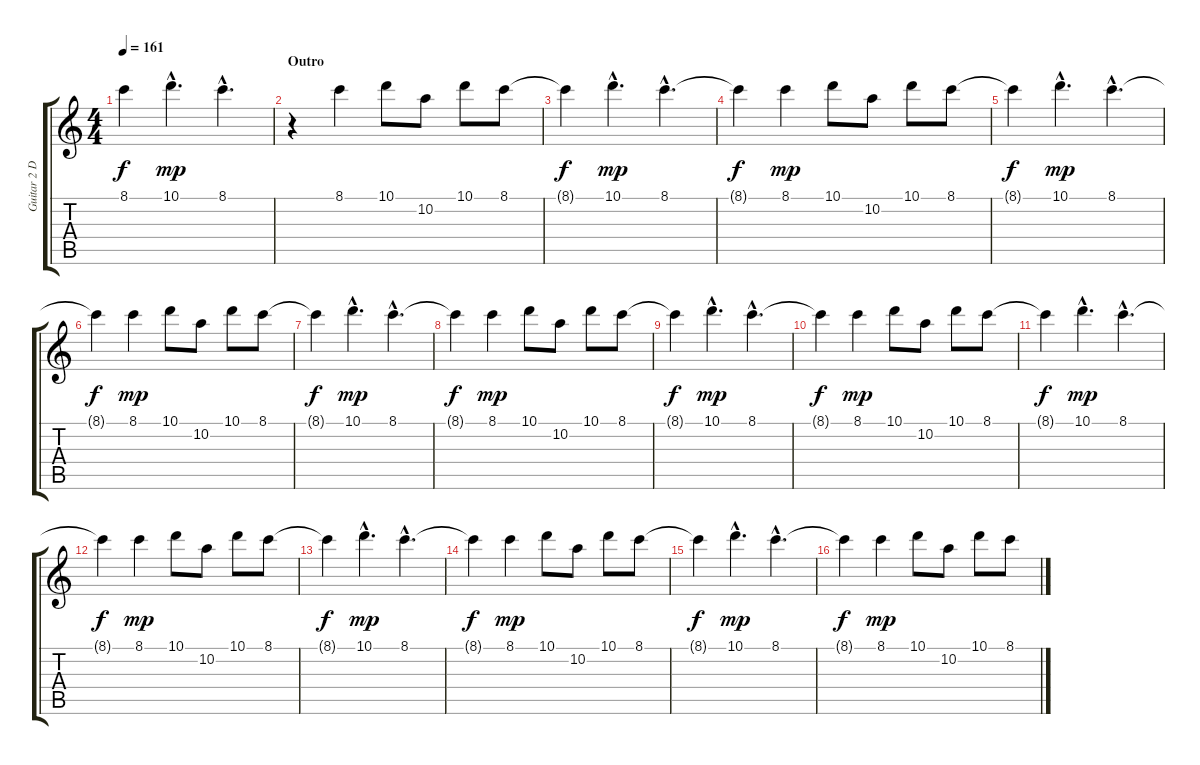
\track ("Guitar 2 Drop D" "Guitar 2 D") {instrument electricguitarclean}
\staff {score tabs}
\tuning (E4 B3 G3 D3 A2 D2) {hide}
\ts (4 4)
\tempo 161
\clef g2
\ks c
8.1{t}.4{dy f} 10.1{hac}.4{d dy mp} 8.1{hac}.4{d} |
\section ("" "Outro")
r.4 8.1.4 10.1.8 10.2.8 10.1.8 8.1.8 |
8.1{t}.4{dy f} 10.1{hac}.4{d dy mp} 8.1{hac}.4{d} |
8.1{t}.4{dy f} 8.1.4{dy mp} 10.1.8 10.2.8 10.1.8 8.1.8 |
8.1{t}.4{dy f} 10.1{hac}.4{d dy mp} 8.1{hac}.4{d} |
8.1{t}.4{dy f} 8.1.4{dy mp} 10.1.8 10.2.8 10.1.8 8.1.8 |
8.1{t}.4{dy f} 10.1{hac}.4{d dy mp} 8.1{hac}.4{d} |
8.1{t}.4{dy f} 8.1.4{dy mp} 10.1.8 10.2.8 10.1.8 8.1.8 |
8.1{t}.4{dy f} 10.1{hac}.4{d dy mp} 8.1{hac}.4{d} |
8.1{t}.4{dy f} 8.1.4{dy mp} 10.1.8 10.2.8 10.1.8 8.1.8 |
8.1{t}.4{dy f} 10.1{hac}.4{d dy mp} 8.1{hac}.4{d} |
8.1{t}.4{dy f} 8.1.4{dy mp} 10.1.8 10.2.8 10.1.8 8.1.8 |
8.1{t}.4{dy f} 10.1{hac}.4{d dy mp} 8.1{hac}.4{d} |
8.1{t}.4{dy f} 8.1.4{dy mp} 10.1.8 10.2.8 10.1.8 8.1.8 |
8.1{t}.4{dy f} 10.1{hac}.4{d dy mp} 8.1{hac}.4{d} |
8.1{t}.4{dy f} 8.1.4{dy mp} 10.1.8 10.2.8 10.1.8 8.1.8
